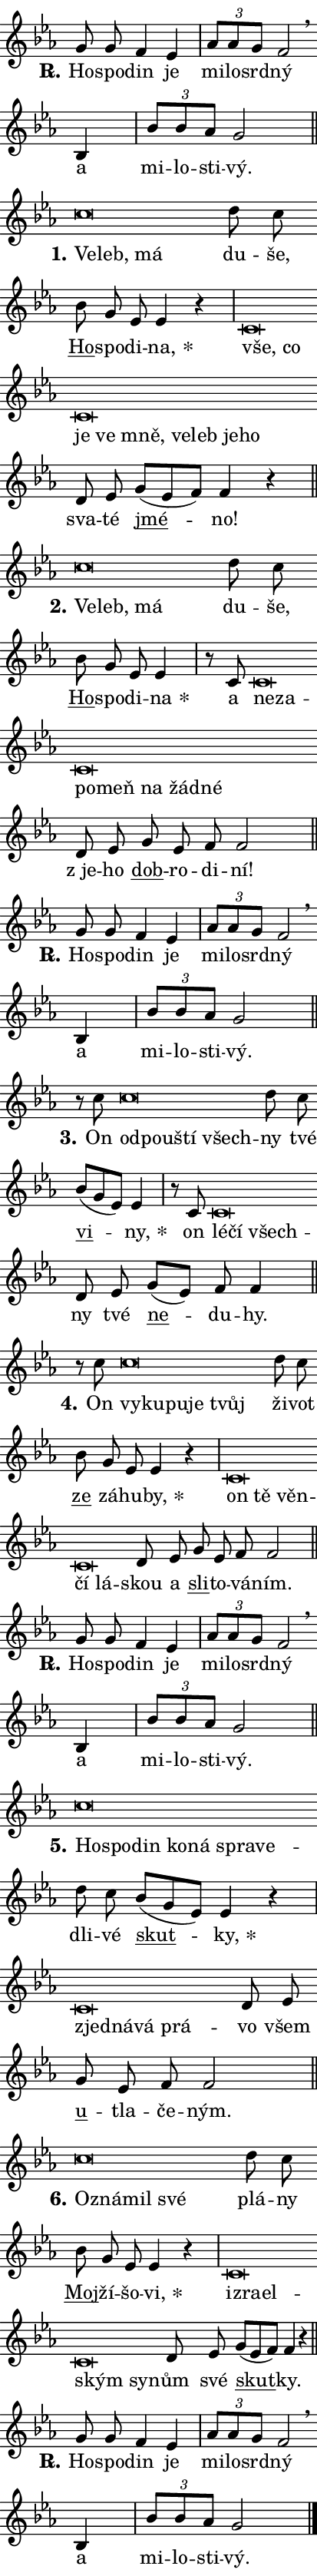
\version "2.22.1"
\header { tagline = "" }
\paper {
  indent = 0\cm
  top-margin = 0\cm
  right-margin = 0\cm
  bottom-margin = 0\cm
  left-margin = 0\cm
  paper-width = 7\cm
  page-breaking = #ly:one-page-breaking
  system-system-spacing.basic-distance = #11
  score-system-spacing.basic-distance = #11.3
  ragged-last = ##f
}


%% Author: Thomas Morley
%% https://lists.gnu.org/archive/html/lilypond-user/2020-05/msg00002.html
#(define (line-position grob)
"Returns position of @var[grob} in current system:
   @code{'start}, if at first time-step
   @code{'end}, if at last time-step
   @code{'middle} otherwise
"
  (let* ((col (ly:item-get-column grob))
         (ln (ly:grob-object col 'left-neighbor))
         (rn (ly:grob-object col 'right-neighbor))
         (col-to-check-left (if (ly:grob? ln) ln col))
         (col-to-check-right (if (ly:grob? rn) rn col))
         (break-dir-left
           (and
             (ly:grob-property col-to-check-left 'non-musical #f)
             (ly:item-break-dir col-to-check-left)))
         (break-dir-right
           (and
             (ly:grob-property col-to-check-right 'non-musical #f)
             (ly:item-break-dir col-to-check-right))))
        (cond ((eqv? 1 break-dir-left) 'start)
              ((eqv? -1 break-dir-right) 'end)
              (else 'middle))))

#(define (tranparent-at-line-position vctor)
  (lambda (grob)
  "Relying on @code{line-position} select the relevant enry from @var{vctor}.
Used to determine transparency,"
    (case (line-position grob)
      ((end) (not (vector-ref vctor 0)))
      ((middle) (not (vector-ref vctor 1)))
      ((start) (not (vector-ref vctor 2))))))

noteHeadBreakVisibility =
#(define-music-function (break-visibility)(vector?)
"Makes @code{NoteHead}s transparent relying on @var{break-visibility}"
#{
  \override NoteHead.transparent =
    #(tranparent-at-line-position break-visibility)
#})

#(define delete-ledgers-for-transparent-note-heads
  (lambda (grob)
    "Reads whether a @code{NoteHead} is transparent.
If so this @code{NoteHead} is removed from @code{'note-heads} from
@var{grob}, which is supposed to be @code{LedgerLineSpanner}.
As a result ledgers are not printed for this @code{NoteHead}"
    (let* ((nhds-array (ly:grob-object grob 'note-heads))
           (nhds-list
             (if (ly:grob-array? nhds-array)
                 (ly:grob-array->list nhds-array)
                 '()))
           ;; Relies on the transparent-property being done before
           ;; Staff.LedgerLineSpanner.after-line-breaking is executed.
           ;; This is fragile ...
           (to-keep
             (remove
               (lambda (nhd)
                 (ly:grob-property nhd 'transparent #f))
               nhds-list)))
      ;; TODO find a better method to iterate over grob-arrays, similiar
      ;; to filter/remove etc for lists
      ;; For now rebuilt from scratch
      (set! (ly:grob-object grob 'note-heads)  '())
      (for-each
        (lambda (nhd)
          (ly:pointer-group-interface::add-grob grob 'note-heads nhd))
        to-keep))))

hideNotes = {
  \noteHeadBreakVisibility #begin-of-line-visible
}
unHideNotes = {
  \noteHeadBreakVisibility #all-visible
}

% work-around for resetting accidentals
% https://lilypond.org/doc/v2.23/Documentation/notation/displaying-rhythms#unmetered-music
cadenzaMeasure = {
  \cadenzaOff
  \partial 1024 s1024
  \cadenzaOn
}

#(define-markup-command (accent layout props text) (markup?)
  "Underline accented syllable"
  (interpret-markup layout props
    #{\markup \override #'(offset . 4.3) \underline { #text }#}))

responsum = \markup \concat {
  "R" \hspace #-1.05 \path #0.1 #'((moveto 0 0.07) (lineto 0.9 0.8)) \hspace #0.05 "."
}

\layout {
    \context {
        \Staff
        \remove "Time_signature_engraver"
        \override LedgerLineSpanner.after-line-breaking = #delete-ledgers-for-transparent-note-heads
    }
    \context {
        \Voice {
            \override NoteHead.output-attributes = #'((class . "notehead"))
            \override Hairpin.height = #0.55
        }
    }
    \context {
        \Lyrics {
            \override StanzaNumber.output-attributes = #'((class . "stanzanumber"))
            \override LyricSpace.minimum-distance = #0.9
            \override LyricText.font-name = #"TeX Gyre Schola"
            \override LyricText.font-size = 1
            \override StanzaNumber.font-name = #"TeX Gyre Schola Bold"
            \override StanzaNumber.font-size = 1
        }
    }
}

% magnetic-lyrics.ily
%
%   written by
%     Jean Abou Samra <jean@abou-samra.fr>
%     Werner Lemberg <wl@gnu.org>
%
%   adapted by
%     Jiri Hon <jiri.hon@gmail.com>
%
% Version 2022-Apr-15

% https://www.mail-archive.com/lilypond-user@gnu.org/msg149350.html

#(define (Left_hyphen_pointer_engraver context)
   "Collect syllable-hyphen-syllable occurrences in lyrics and store
them in properties.  This engraver only looks to the left.  For
example, if the lyrics input is @code{foo -- bar}, it does the
following.

@itemize @bullet
@item
Set the @code{text} property of the @code{LyricHyphen} grob between
@q{foo} and @q{bar} to @code{foo}.

@item
Set the @code{left-hyphen} property of the @code{LyricText} grob with
text @q{foo} to the @code{LyricHyphen} grob between @q{foo} and
@q{bar}.
@end itemize

Use this auxiliary engraver in combination with the
@code{lyric-@/text::@/apply-@/magnetic-@/offset!} hook."
   (let ((hyphen #f)
         (text #f))
     (make-engraver
      (acknowledgers
       ((lyric-syllable-interface engraver grob source-engraver)
        (set! text grob)))
      (end-acknowledgers
       ((lyric-hyphen-interface engraver grob source-engraver)
        ;(when (not (grob::has-interface grob 'lyric-space-interface))
          (set! hyphen grob)));)
      ((stop-translation-timestep engraver)
       (when (and text hyphen)
         (ly:grob-set-object! text 'left-hyphen hyphen))
       (set! text #f)
       (set! hyphen #f)))))

#(define (lyric-text::apply-magnetic-offset! grob)
   "If the space between two syllables is less than the value in
property @code{LyricText@/.details@/.squash-threshold}, move the right
syllable to the left so that it gets concatenated with the left
syllable.

Use this function as a hook for
@code{LyricText@/.after-@/line-@/breaking} if the
@code{Left_@/hyphen_@/pointer_@/engraver} is active."
   (let ((hyphen (ly:grob-object grob 'left-hyphen #f)))
     (when hyphen
       (let ((left-text (ly:spanner-bound hyphen LEFT)))
         (when (grob::has-interface left-text 'lyric-syllable-interface)
           (let* ((common (ly:grob-common-refpoint grob left-text X))
                  (this-x-ext (ly:grob-extent grob common X))
                  (left-x-ext
                   (begin
                     ;; Trigger magnetism for left-text.
                     (ly:grob-property left-text 'after-line-breaking)
                     (ly:grob-extent left-text common X)))
                  ;; `delta` is the gap width between two syllables.
                  (delta (- (interval-start this-x-ext)
                            (interval-end left-x-ext)))
                  (details (ly:grob-property grob 'details))
                  (threshold (assoc-get 'squash-threshold details 0.2)))
             (when (< delta threshold)
               (let* (;; We have to manipulate the input text so that
                      ;; ligatures crossing syllable boundaries are not
                      ;; disabled.  For languages based on the Latin
                      ;; script this is essentially a beautification.
                      ;; However, for non-Western scripts it can be a
                      ;; necessity.
                      (lt (ly:grob-property left-text 'text))
                      (rt (ly:grob-property grob 'text))
                      (is-space (grob::has-interface hyphen 'lyric-space-interface))
                      (space (if is-space " " ""))
                      (space-markup (grob-interpret-markup grob " "))
                      (space-size (interval-length (ly:stencil-extent space-markup X)))
                      (extra-delta (if is-space space-size 0))
                      ;; Append new syllable.
                      (ltrt-space (if (and (string? lt) (string? rt))
                                (string-append lt space rt)
                                (make-concat-markup (list lt space rt))))
                      ;; Right-align `ltrt` to the right side.
                      (ltrt-space-markup (grob-interpret-markup
                               grob
                               (make-translate-markup
                                (cons (interval-length this-x-ext) 0)
                                (make-right-align-markup ltrt-space)))))
                 (begin
                   ;; Don't print `left-text`.
                   (ly:grob-set-property! left-text 'stencil #f)
                   ;; Set text and stencil (which holds all collected
                   ;; syllables so far) and shift it to the left.
                   (ly:grob-set-property! grob 'text ltrt-space)
                   (ly:grob-set-property! grob 'stencil ltrt-space-markup)
                   (ly:grob-translate-axis! grob (- (- delta extra-delta)) X))))))))))


#(define (lyric-hyphen::displace-bounds-first grob)
   ;; Make very sure this callback isn't triggered too early.
   (let ((left (ly:spanner-bound grob LEFT))
         (right (ly:spanner-bound grob RIGHT)))
     (ly:grob-property left 'after-line-breaking)
     (ly:grob-property right 'after-line-breaking)
     (ly:lyric-hyphen::print grob)))

squashThreshold = #0.4

\layout {
  \context {
    \Lyrics
    \consists #Left_hyphen_pointer_engraver
    \override LyricText.after-line-breaking =
      #lyric-text::apply-magnetic-offset!
    \override LyricHyphen.stencil = #lyric-hyphen::displace-bounds-first
    \override LyricText.details.squash-threshold = \squashThreshold
    \override LyricHyphen.minimum-distance = 0
    \override LyricHyphen.minimum-length = \squashThreshold
  }
}

squash = \override LyricText.details.squash-threshold = 9999
unSquash = \override LyricText.details.squash-threshold = \squashThreshold

left = \override LyricText.self-alignment-X = #LEFT
unLeft = \revert LyricText.self-alignment-X

starOffset = #(lambda (grob) 
                (let ((x_offset (ly:self-alignment-interface::aligned-on-x-parent grob)))
                  (if (= x_offset 0) 0 (+ x_offset 1.2))))

star = #(define-music-function (syllable)(string?)
"Append star separator at the end of a syllable"
#{
  \once \override LyricText.X-offset = #starOffset
  \lyricmode { \markup {
    #syllable
    \override #'((font-name . "TeX Gyre Schola Bold")) \hspace #0.2 \lower #0.65 \larger "*"
  } }
#})

starAccent = #(define-music-function (syllable)(string?)
"Append star separator at the end of a syllable and make accent"
#{
  \once \override LyricText.X-offset = #starOffset
  \lyricmode { \markup {
    \accent #syllable
    \override #'((font-name . "TeX Gyre Schola Bold")) \hspace #0.2 \lower #0.65 \larger "*"
  } }
#})

breath = #(define-music-function (syllable)(string?)
"Append breathing indicator at the end of a syllable"
#{
  \lyricmode { \markup { #syllable "+" } }
#})

optionalBreath = #(define-music-function (syllable)(string?)
"Append optional breathing indicator at the end of a syllable"
#{
  \lyricmode { \markup { #syllable "(+)" } }
#})


\score {
    <<
        \new Voice = "melody" { \cadenzaOn \key es \major \relative { g'8 g f4 es \cadenzaMeasure \bar "|" \tuplet 3/2 { as8[ as g] } f2 \breathe \bar "" bes,4 \cadenzaMeasure \bar "|" \tuplet 3/2 {bes'8[ bes as] } g2 \cadenzaMeasure \bar "||" \break } }
        \new Lyrics \lyricsto "melody" { \lyricmode { \set stanza = \responsum
Ho -- spo -- din je mi -- lo -- srd -- ný a mi -- lo -- sti -- vý. } }
    >>
    \layout {}
}

\score {
    <<
        \new Voice = "melody" { \cadenzaOn \key es \major \relative { c''\breve*1/16 \hideNotes \breve*1/16 \breve*1/16 \bar "" \unHideNotes d8 c \bar "" bes g es es4 r \cadenzaMeasure \bar "|" c\breve*1/16 \hideNotes \breve*1/16 \bar "" \breve*1/16 \bar "" \breve*1/16 \bar "" \breve*1/16 \bar "" \breve*1/16 \bar "" \breve*1/16 \bar "" \breve*1/16 \breve*1/16 \bar "" \unHideNotes d8 es \bar "" g[( es f)] f4 r \cadenzaMeasure \bar "||" \break } }
        \new Lyrics \lyricsto "melody" { \lyricmode { \set stanza = "1."
\left Ve -- \squash leb, má \unLeft \unSquash du -- še, \markup \accent Ho -- spo -- di -- \star na, \left vše, \squash co je ve mně, ve -- leb je -- ho \unLeft \unSquash sva -- té \markup \accent jmé -- no! } }
    >>
    \layout {}
}

\score {
    <<
        \new Voice = "melody" { \cadenzaOn \key es \major \relative { c''\breve*1/16 \hideNotes \breve*1/16 \breve*1/16 \bar "" \unHideNotes d8 c \bar "" bes g es es4 \cadenzaMeasure \bar "|" r8 c8 c\breve*1/16 \hideNotes \breve*1/16 \bar "" \breve*1/16 \bar "" \breve*1/16 \bar "" \breve*1/16 \bar "" \breve*1/16 \breve*1/16 \bar "" \unHideNotes d8 es \bar "" g es f f2 \cadenzaMeasure \bar "||" \break } }
        \new Lyrics \lyricsto "melody" { \lyricmode { \set stanza = "2."
\left Ve -- \squash leb, má \unLeft \unSquash du -- še, \markup \accent Ho -- spo -- di -- \star na a \left ne -- \squash za -- po -- meň na žád -- né \unLeft \unSquash "z je" -- ho \markup \accent dob -- ro -- di -- ní! } }
    >>
    \layout {}
}

\score {
    <<
        \new Voice = "melody" { \cadenzaOn \key es \major \relative { g'8 g f4 es \cadenzaMeasure \bar "|" \tuplet 3/2 { as8[ as g] } f2 \breathe \bar "" bes,4 \cadenzaMeasure \bar "|" \tuplet 3/2 {bes'8[ bes as] } g2 \cadenzaMeasure \bar "||" \break } }
        \new Lyrics \lyricsto "melody" { \lyricmode { \set stanza = \responsum
Ho -- spo -- din je mi -- lo -- srd -- ný a mi -- lo -- sti -- vý. } }
    >>
    \layout {}
}

\score {
    <<
        \new Voice = "melody" { \cadenzaOn \key es \major \relative { r8 c''8 c\breve*1/16 \hideNotes \breve*1/16 \bar "" \breve*1/16 \breve*1/16 \bar "" \unHideNotes d8 c \bar "" bes[( g es)] es4 \cadenzaMeasure \bar "|" r8 c8 c\breve*1/16 \hideNotes \breve*1/16 \breve*1/16 \bar "" \unHideNotes d8 es \bar "" g[( es)] f f4 \cadenzaMeasure \bar "||" \break } }
        \new Lyrics \lyricsto "melody" { \lyricmode { \set stanza = "3."
On \left od -- \squash pou -- ští všech -- \unLeft \unSquash ny tvé \markup \accent vi -- \star ny, on \left lé -- \squash čí všech -- \unLeft \unSquash ny tvé \markup \accent ne -- du -- hy. } }
    >>
    \layout {}
}

\score {
    <<
        \new Voice = "melody" { \cadenzaOn \key es \major \relative { r8 c''8 c\breve*1/16 \hideNotes \breve*1/16 \bar "" \breve*1/16 \bar "" \breve*1/16 \breve*1/16 \bar "" \unHideNotes d8 c \bar "" bes g es es4 r \cadenzaMeasure \bar "|" c\breve*1/16 \hideNotes \breve*1/16 \bar "" \breve*1/16 \bar "" \breve*1/16 \breve*1/16 \bar "" \unHideNotes d8 es \bar "" g es f f2 \cadenzaMeasure \bar "||" \break } }
        \new Lyrics \lyricsto "melody" { \lyricmode { \set stanza = "4."
On \left vy -- \squash ku -- pu -- je tvůj \unLeft \unSquash ži -- vot \markup \accent ze zá -- hu -- \star by, \left on \squash tě věn -- čí lá -- \unLeft \unSquash skou a \markup \accent sli -- to -- vá -- ním. } }
    >>
    \layout {}
}

\score {
    <<
        \new Voice = "melody" { \cadenzaOn \key es \major \relative { g'8 g f4 es \cadenzaMeasure \bar "|" \tuplet 3/2 { as8[ as g] } f2 \breathe \bar "" bes,4 \cadenzaMeasure \bar "|" \tuplet 3/2 {bes'8[ bes as] } g2 \cadenzaMeasure \bar "||" \break } }
        \new Lyrics \lyricsto "melody" { \lyricmode { \set stanza = \responsum
Ho -- spo -- din je mi -- lo -- srd -- ný a mi -- lo -- sti -- vý. } }
    >>
    \layout {}
}

\score {
    <<
        \new Voice = "melody" { \cadenzaOn \key es \major \relative { c''\breve*1/16 \hideNotes \breve*1/16 \bar "" \breve*1/16 \bar "" \breve*1/16 \bar "" \breve*1/16 \bar "" \breve*1/16 \breve*1/16 \bar "" \unHideNotes d8 c \bar "" bes[( g es)] es4 r \cadenzaMeasure \bar "|" c\breve*1/16 \hideNotes \breve*1/16 \bar "" \breve*1/16 \breve*1/16 \bar "" \unHideNotes d8 es \bar "" g es f f2 \cadenzaMeasure \bar "||" \break } }
        \new Lyrics \lyricsto "melody" { \lyricmode { \set stanza = "5."
\left Ho -- \squash spo -- din ko -- ná spra -- ve -- \unLeft \unSquash dli -- vé \markup \accent skut -- \star ky, \left zjed -- \squash ná -- vá prá -- \unLeft \unSquash vo všem \markup \accent u -- tla -- če -- ným. } }
    >>
    \layout {}
}

\score {
    <<
        \new Voice = "melody" { \cadenzaOn \key es \major \relative { c''\breve*1/16 \hideNotes \breve*1/16 \bar "" \breve*1/16 \breve*1/16 \bar "" \unHideNotes d8 c \bar "" bes g es es4 r \cadenzaMeasure \bar "|" c\breve*1/16 \hideNotes \breve*1/16 \bar "" \breve*1/16 \bar "" \breve*1/16 \breve*1/16 \bar "" \unHideNotes d8 es \bar "" g[( es f)] f4 r \cadenzaMeasure \bar "||" \break } }
        \new Lyrics \lyricsto "melody" { \lyricmode { \set stanza = "6."
\left Oz -- \squash ná -- mil své \unLeft \unSquash plá -- ny \markup \accent Moj -- ží -- šo -- \star vi, \left iz -- \squash ra -- el -- ským sy -- \unLeft \unSquash nům své \markup \accent skut -- ky. } }
    >>
    \layout {}
}

\score {
    <<
        \new Voice = "melody" { \cadenzaOn \key es \major \relative { g'8 g f4 es \cadenzaMeasure \bar "|" \tuplet 3/2 { as8[ as g] } f2 \breathe \bar "" bes,4 \cadenzaMeasure \bar "|" \tuplet 3/2 {bes'8[ bes as] } g2 \cadenzaMeasure \bar "||" \break } \bar "|." }
        \new Lyrics \lyricsto "melody" { \lyricmode { \set stanza = \responsum
Ho -- spo -- din je mi -- lo -- srd -- ný a mi -- lo -- sti -- vý. } }
    >>
    \layout {}
}
